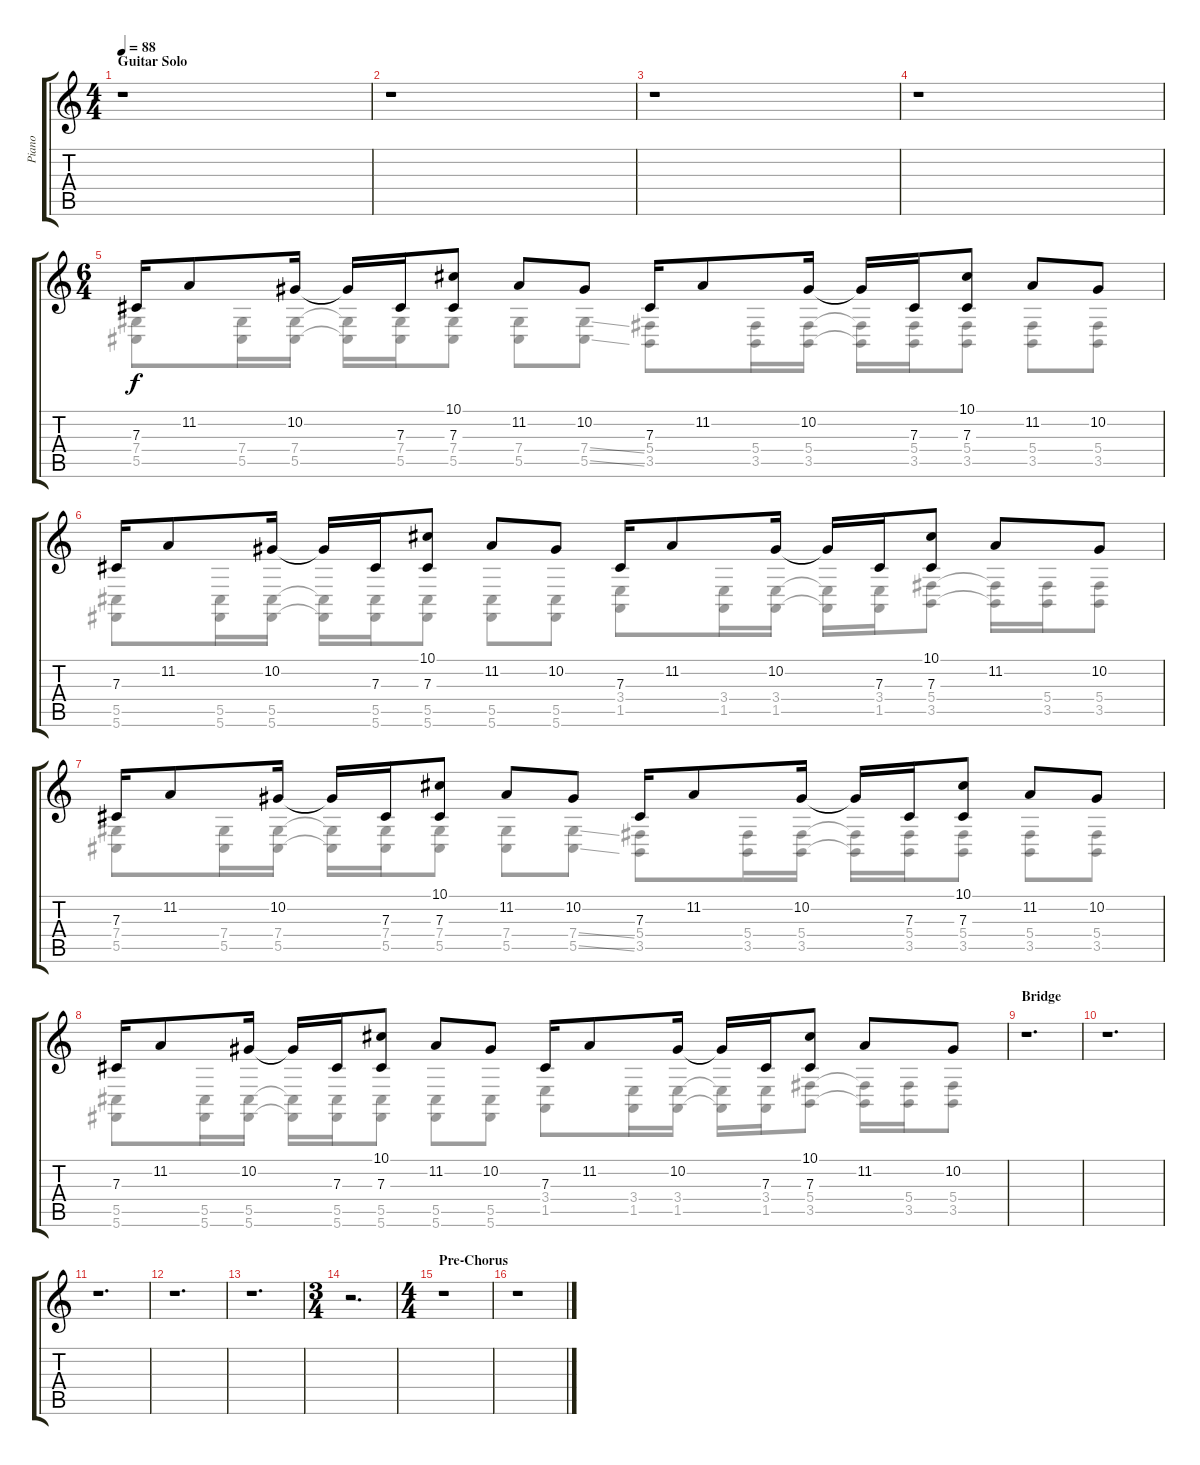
\track ("Piano" "Piano") {instrument electricgrandpiano}
\staff {score tabs}
\tuning (Eb4 Bb3 Gb3 Db3 Ab2 Db2) {hide}
\voice
\ts (4 4)
\section ("" "Guitar Solo")
\tempo 88
\clef g2
\ks c
r.1{dy f} |
r.1 |
r.1 |
r.1 |
\ts (6 4)
\section ("" "")
7.3.16 11.2.8 10.2.16 10.2{t}.16 7.3.16 (10.1 7.3).8 11.2.8 10.2.8 7.3.16 11.2.8 10.2.16 10.2{t}.16 7.3.16 (10.1 7.3).8 11.2.8 10.2.8 |
7.3.16 11.2.8 10.2.16 10.2{t}.16 7.3.16 (10.1 7.3).8 11.2.8 10.2.8 7.3.16 11.2.8 10.2.16 10.2{t}.16 7.3.16 (10.1 7.3).8 11.2.8 10.2.8 |
7.3.16 11.2.8 10.2.16 10.2{t}.16 7.3.16 (10.1 7.3).8 11.2.8 10.2.8 7.3.16 11.2.8 10.2.16 10.2{t}.16 7.3.16 (10.1 7.3).8 11.2.8 10.2.8 |
7.3.16 11.2.8 10.2.16 10.2{t}.16 7.3.16 (10.1 7.3).8 11.2.8 10.2.8 7.3.16 11.2.8 10.2.16 10.2{t}.16 7.3.16 (10.1 7.3).8 11.2.8 10.2.8 |
\section ("" "Bridge")
r.1{d} |
r.1{d} |
r.1{d} |
r.1{d} |
r.1{d} |
\ts (3 4)
r.2{d} |
\ts (4 4)
\section ("" "Pre-Chorus")
r.1 |
r.1
\voice
\clef g2
\ottava regular
\simile none
\ks c
|
|
|
|
(7.4 5.5).8 (7.4 5.5).16 (7.4 5.5).16 (7.4{t} 5.5{t}).16 (7.4 5.5).16 (7.4 5.5).8 (7.4 5.5).8 (7.4{ss} 5.5{ss}).8 (5.4 3.5).8 (5.4 3.5).16 (5.4 3.5).16 (5.4{t} 3.5{t}).16 (5.4 3.5).16 (5.4 3.5).8 (5.4 3.5).8 (5.4 3.5).8 |
(5.5 5.6).8 (5.5 5.6).16 (5.5 5.6).16 (5.5{t} 5.6{t}).16 (5.5 5.6).16 (5.5 5.6).8 (5.5 5.6).8 (5.5 5.6).8 (3.4 1.5).8 (3.4 1.5).16 (3.4 1.5).16 (3.4{t} 1.5{t}).16 (3.4 1.5).16 (5.4 3.5).8 (5.4{t} 3.5{t}).16 (5.4 3.5).16 (5.4 3.5).8 |
(7.4 5.5).8 (7.4 5.5).16 (7.4 5.5).16 (7.4{t} 5.5{t}).16 (7.4 5.5).16 (7.4 5.5).8 (7.4 5.5).8 (7.4{ss} 5.5{ss}).8 (5.4 3.5).8 (5.4 3.5).16 (5.4 3.5).16 (5.4{t} 3.5{t}).16 (5.4 3.5).16 (5.4 3.5).8 (5.4 3.5).8 (5.4 3.5).8 |
(5.5 5.6).8 (5.5 5.6).16 (5.5 5.6).16 (5.5{t} 5.6{t}).16 (5.5 5.6).16 (5.5 5.6).8 (5.5 5.6).8 (5.5 5.6).8 (3.4 1.5).8 (3.4 1.5).16 (3.4 1.5).16 (3.4{t} 1.5{t}).16 (3.4 1.5).16 (5.4 3.5).8 (5.4{t} 3.5{t}).16 (5.4 3.5).16 (5.4 3.5).8 |
|
|
|
|
|
|
|
